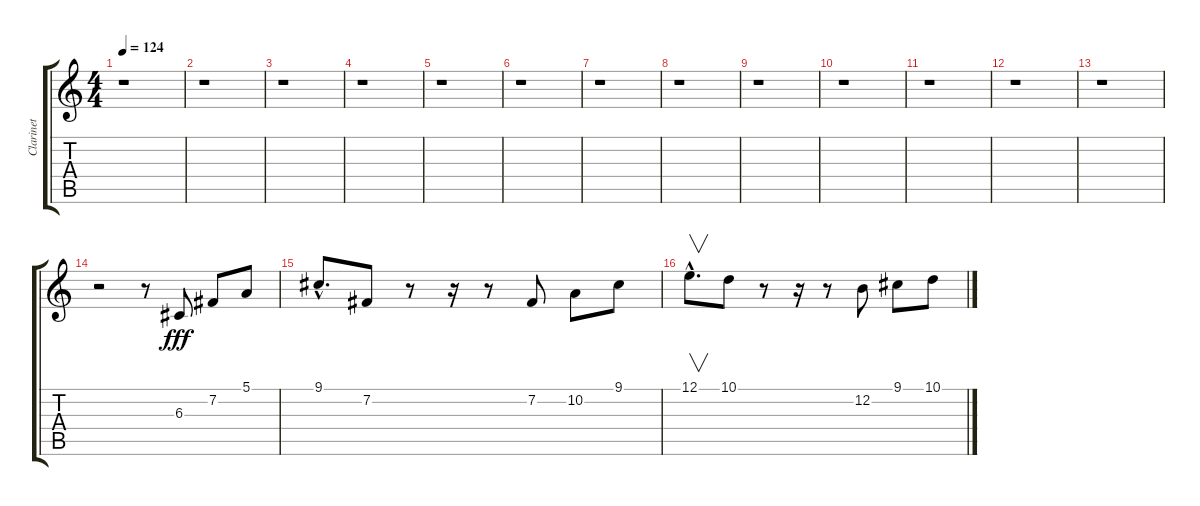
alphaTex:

\track ("Clarinet" "Clarinet") {instrument clarinet}
\staff {score tabs}
\tuning (E4 B3 G3 D3 A2 E2) {hide}
\ts (4 4)
\tempo 124
\clef g2
\ks c
r.1{dy fff} |
r.1 |
r.1 |
r.1 |
r.1 |
r.1 |
r.1 |
r.1 |
r.1 |
r.1 |
r.1 |
r.1 |
r.1 |
r.2 r.8 6.3.8 7.2.8 5.1.8 |
9.1{hac}.8{d} 7.2.8 r.8 r.16 r.8 7.2.8 10.2.8 9.1.8 |
12.1{hac}.8{v d} 10.1.8 r.8 r.16 r.8 12.2.8 9.1.8 10.1.8
